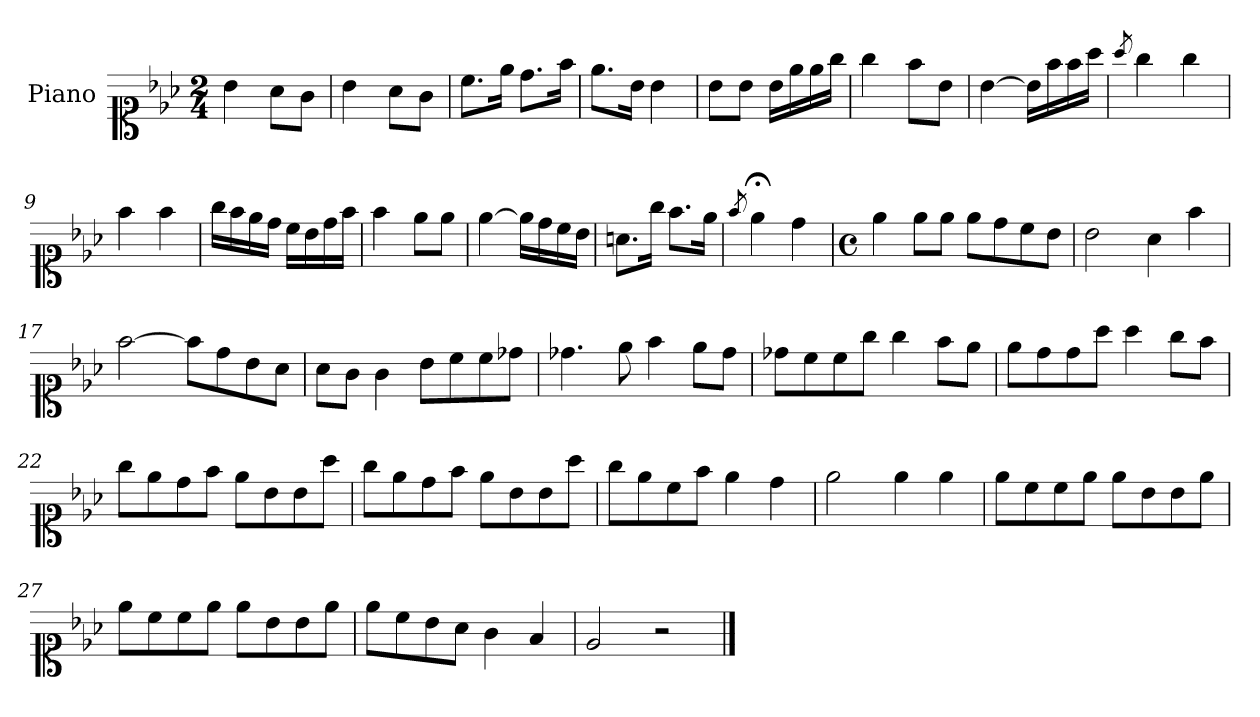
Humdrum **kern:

**kern
*part1
*staff1
*I"Piano
*I'Pno.
*clefC1
*k[b-e-a-]
*M2/4
=1
4b-\
8a-\L
8g\J
=2
4b-\
8a-\L
8g\J
=3
8.cc\L
16ee-\Jk
8.dd\L
16ff\Jk
=4
8.ee-\L
16b-\Jk
4b-\
=5
8b-\L
8b-\J
16b-\LL
16ee-\
16ee-\
16gg\JJ
=6
4gg\
8ff\L
8b-\J
=7
[4b-\
16b-\LL]
16ff\
16ff\
16aa-\JJ
!!LO:LB:g=z
=8
8qaa-/
4gg\
4gg\
=9
4ff\
4ff\
=10
16gg\LL
16ff\
16ee-\
16dd\JJ
16cc\LL
16b-\
16dd\
16ff\JJ
=11
4ff\
8ee-\L
8ee-\J
=12
[4ee-\
16ee-\LL]
16dd\
16cc\
16b-\JJ
=13
8.an\L
16gg\Jk
8.ff\L
16ee-\Jk
=14
8qff/
4ee-;<\
4dd\
!!LO:LB:g=z
=15
*M4/4
*met(c)
4ee-\
8ee-\L
8ee-\J
8ee-\L
8dd\
8cc\
8b-\J
=16
2b-\
4a-\
4ff\
=17
[2ff\
8ff\L]
8dd\
8b-\
8a-\J
=18
8a-\L
8g\J
4g\
8b-\L
8cc\
8cc\
8dd-X\J
=19
4.dd-X\
8ee-\
4ff\
8ee-\L
8dd-\J
!!LO:LB:g=z
=20
8dd-X\L
8cc\
8cc\
8gg\J
4gg\
8ff\L
8ee-\J
=21
8ee-\L
8dd\
8dd\
8aa-\J
4aa-\
8gg\L
8ff\J
=22
8gg\L
8ee-\
8dd\
8ff\J
8ee-\L
8b-\
8b-\
8aa-\J
=23
8gg\L
8ee-\
8dd\
8ff\J
8ee-\L
8b-\
8b-\
8aa-\J
!!LO:LB:g=z
=24
8gg\L
8ee-\
8cc\
8ff\J
4ee-\
4dd\
=25
2ee-\
4ee-\
4ee-\
=26
8ee-\L
8cc\
8cc\
8ee-\J
8ee-\L
8b-\
8b-\
8ee-\J
=27
8ee-\L
8cc\
8cc\
8ee-\J
8ee-\L
8b-\
8b-\
8ee-\J
=28
8ee-\L
8cc\
8b-\
8a-\J
4g\
4f/
=29
2e-/
2r
==
*-
